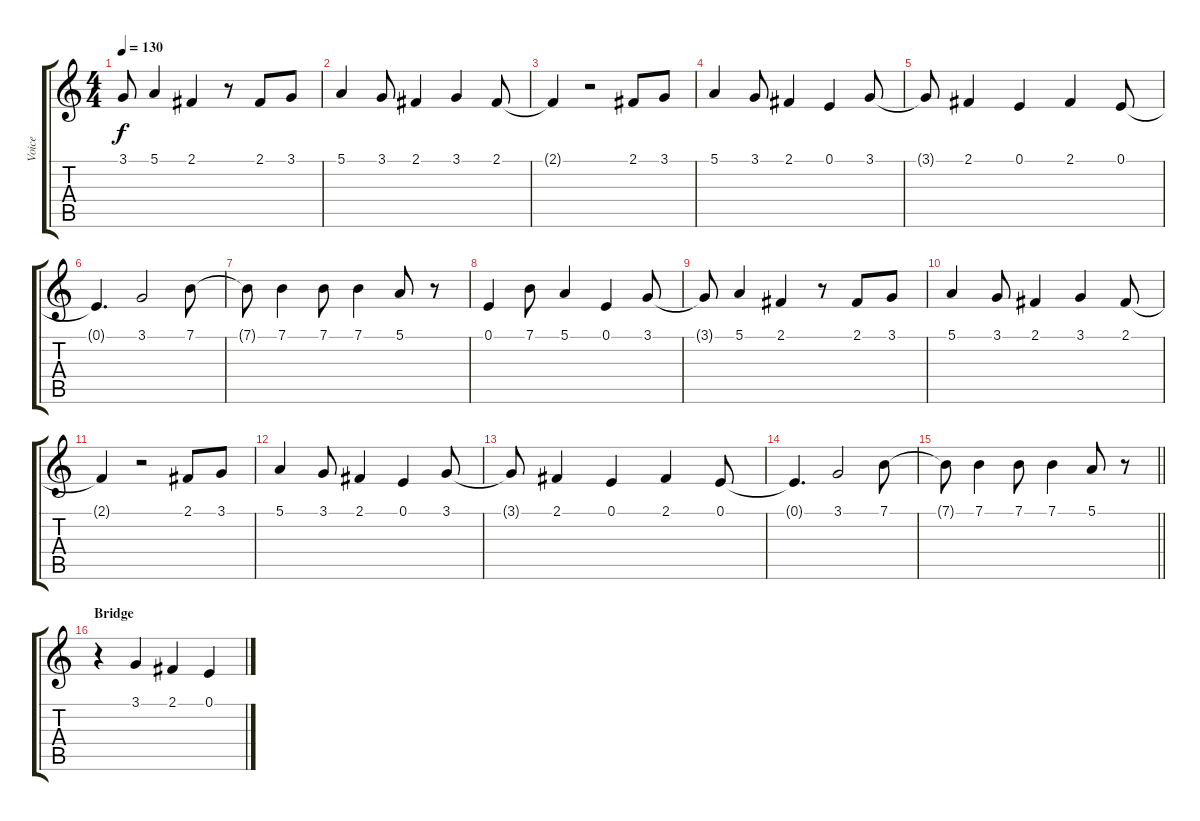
\track ("Voice" "Voice") {instrument lead2sawtooth}
\staff {score tabs}
\tuning (E4 B3 G3 D3 A2 E2) {hide}
\ts (4 4)
\tempo 130
\clef g2
\ks c
3.1{t}.8{dy f} 5.1.4 2.1.4 r.8 2.1.8 3.1.8 |
5.1.4 3.1.8 2.1.4 3.1.4 2.1.8 |
2.1{t}.4 r.2 2.1.8 3.1.8 |
5.1.4 3.1.8 2.1.4 0.1.4 3.1.8 |
3.1{t}.8 2.1.4 0.1.4 2.1.4 0.1.8 |
0.1{t}.4{d} 3.1.2 7.1.8 |
7.1{t}.8 7.1.4 7.1.8 7.1.4 5.1.8 r.8 |
0.1.4 7.1.8 5.1.4 0.1.4 3.1.8 |
3.1{t}.8 5.1.4 2.1.4 r.8 2.1.8 3.1.8 |
5.1.4 3.1.8 2.1.4 3.1.4 2.1.8 |
2.1{t}.4 r.2 2.1.8 3.1.8 |
5.1.4 3.1.8 2.1.4 0.1.4 3.1.8 |
3.1{t}.8 2.1.4 0.1.4 2.1.4 0.1.8 |
0.1{t}.4{d} 3.1.2 7.1.8 |
\barLineRight lightlight
7.1{t}.8 7.1.4 7.1.8 7.1.4 5.1.8 r.8 |
\section ("" "Bridge")
r.4 3.1.4 2.1.4 0.1.4
